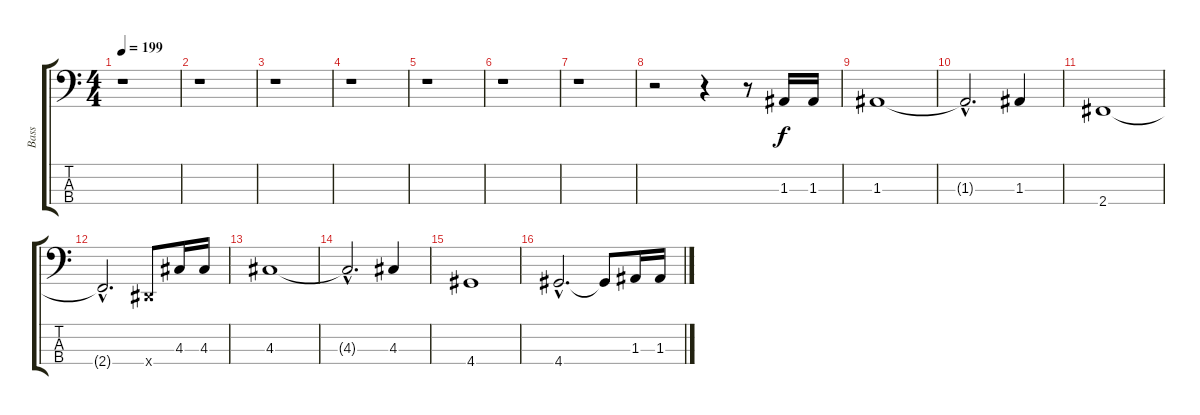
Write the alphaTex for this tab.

\track ("Bass" "Bass") {instrument electricbassfinger}
\staff {score tabs}
\tuning (G2 D2 A1 E1) {hide}
\ts (4 4)
\tempo 199
\clef f4
\ks c
r.1{dy f instrument electricbassfinger} |
r.1 |
r.1 |
r.1 |
r.1 |
r.1 |
r.1 |
r.2 r.4 r.8 1.3.16 1.3.16 |
1.3.1 |
1.3{hac t}.2{d} 1.3.4 |
2.4.1 |
2.4{hac t}.2{d} -1.4{x}.8 4.3.16 4.3.16 |
4.3.1 |
4.3{hac t}.2{d} 4.3.4 |
4.4.1 |
4.4{hac}.2{d} 4.4{t}.8 1.3.16 1.3.16
